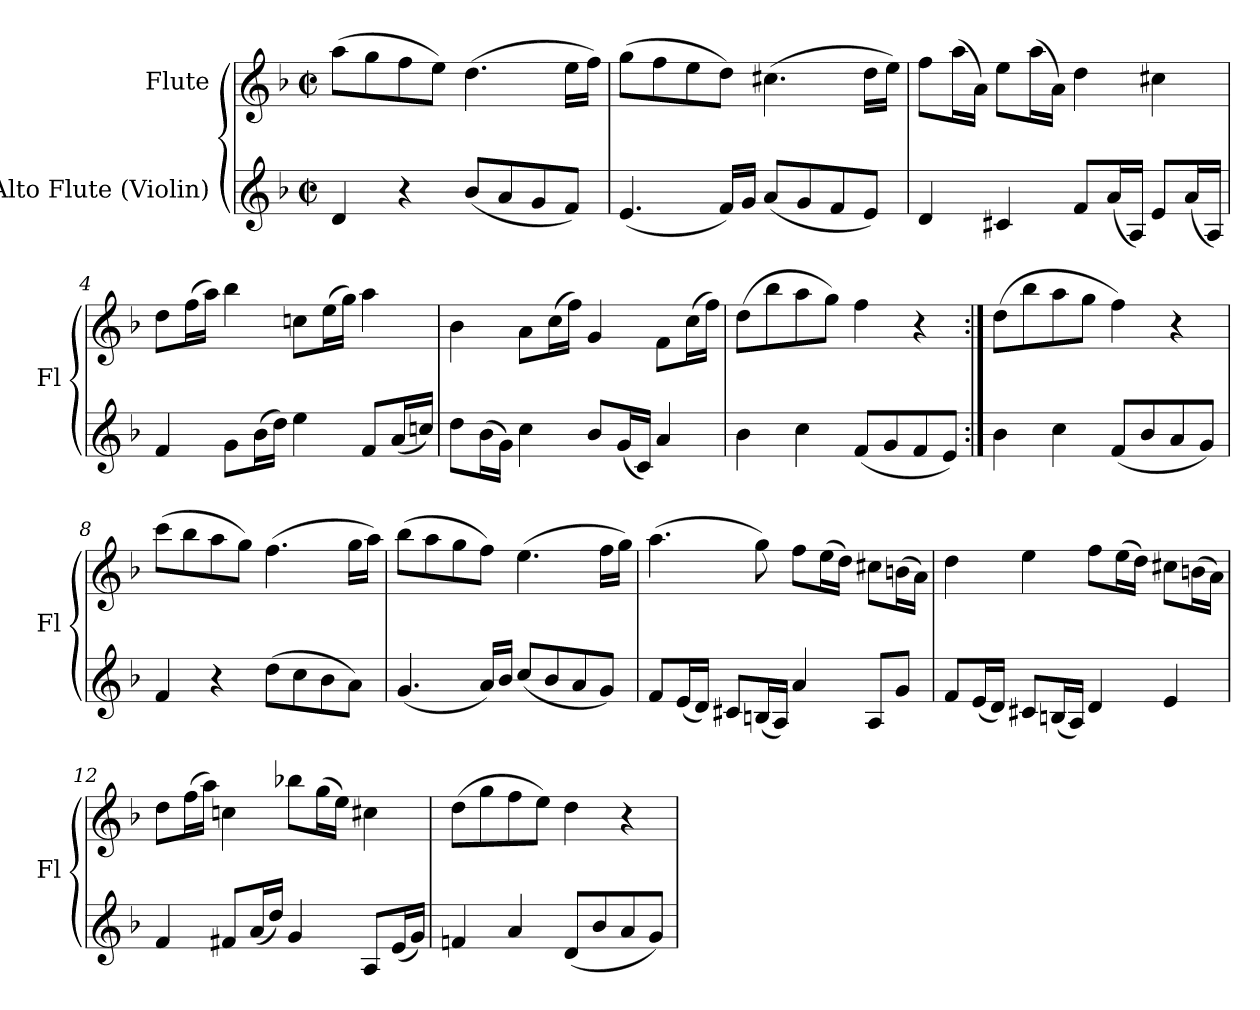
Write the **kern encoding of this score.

**kern	**kern
*part2	*part1
*staff2	*staff1
*I"Alto Flute (Violin)	*I"Flute
*I'Fl	*I'Fl
*clefG2	*clefG2
*k[b-]	*k[b-]
*F:	*F:
*M2/2	*M2/2
*met(c|)	*met(c|)
=1	=1
4d/	(>8aa\L
.	8gg\
4r	8ff\
.	8ee\J)
(<8b-/L	(>4.dd\
8a/	.
8g/	.
8f/J)	16ee\LL
.	16ff\JJ)
=2	=2
(<4.e/	(>8gg\L
.	8ff\
.	8ee\
16f/LL)	8dd\J)
16g/JJ	.
(<8a/L	(>4.cc#X\
8g/	.
8f/	.
8e/J)	16dd\LL
.	16ee\JJ)
!!LO:LB:g=z
=3	=3
4d/	8ff\L
.	(>16aa\L
.	16a\JJ)
4c#X/	8ee\L
.	(>16aa\L
.	16a\JJ)
8f/L	4dd\
(<16a/L	.
16A/JJ)	.
8e/L	4cc#X\
(<16a/L	.
16A/JJ)	.
=4	=4
4f/	8dd\L
.	(>16ff\L
.	16aa\JJ)
8g\L	4bb-\
(>16b-\L	.
16dd\JJ)	.
4ee\	8ccn\L
.	(>16ee\L
.	16gg\JJ)
8f/L	4aa\
(<16a/L	.
16ccn/JJ)	.
=5	=5
8dd\L	4b-\
(>16b-\L	.
16g\JJ)	.
4cc\	8a\L
.	(>16cc\L
.	16ff\JJ)
8b-/L	4g/
(<16g/L	.
16c/JJ)	.
4a/	8f\L
.	(>16cc\L
.	16ff\JJ)
!!LO:LB:g=z
=6	=6
4b-\	(>8dd\L
.	8bb-\
4cc\	8aa\
.	8gg\J)
(<8f/L	4ff\
8g/	.
8f/	4r
8e/J)	.
=7:|!	=7:|!
4b-\	(>8dd\L
.	8bb-\
4cc\	8aa\
.	8gg\J
(<8f/L	4ff\)
8b-/	.
8a/	4r
8g/J)	.
=8	=8
4f/	(>8ccc\L
.	8bb-\
4r	8aa\
.	8gg\J)
(>8dd\L	(>4.ff\
8cc\	.
8b-\	.
8a\J)	16gg\LL
.	16aa\JJ)
!!LO:LB:g=z
=9	=9
(<4.g/	(>8bb-\L
.	8aa\
.	8gg\
16a/LL)	8ff\J)
16b-/JJ	.
(<8cc/L	(>4.ee\
8b-/	.
8a/	.
8g/J)	16ff\LL
.	16gg\JJ)
=10	=10
8f/L	(>4.aa\
(<16e/L	.
16d/JJ)	.
8c#X/L	.
(<16Bn/L	8gg\)
16A/JJ)	.
4a/	8ff\L
.	(>16ee\L
.	16dd\JJ)
8A/L	8cc#X\L
8g/J	(>16bn\L
.	16a\JJ)
=11	=11
8f/L	4dd\
(<16e/L	.
16d/JJ)	.
8c#X/L	4ee\
(<16Bn/L	.
16A/JJ)	.
4d/	8ff\L
.	(>16ee\L
.	16dd\JJ)
4e/	8cc#X\L
.	(>16bn\L
.	16a\JJ)
!!LO:PB:g=z
=12	=12
4f/	8dd\L
.	(>16ff\L
.	16aa\JJ)
8f#X/L	4ccn\
(<16a/L	.
16dd/JJ)	.
4g/	8bb-X\L
.	(>16gg\L
.	16ee\JJ)
8A/L	4cc#X\
(<16e/L	.
16g/JJ)	.
=13	=13
4fn/	(>8dd\L
.	8gg\
4a/	8ff\
.	8ee\J)
(<8d/L	4dd\
8b-/	.
8a/	4r
8g/J)	.
=	=
*-	*-
